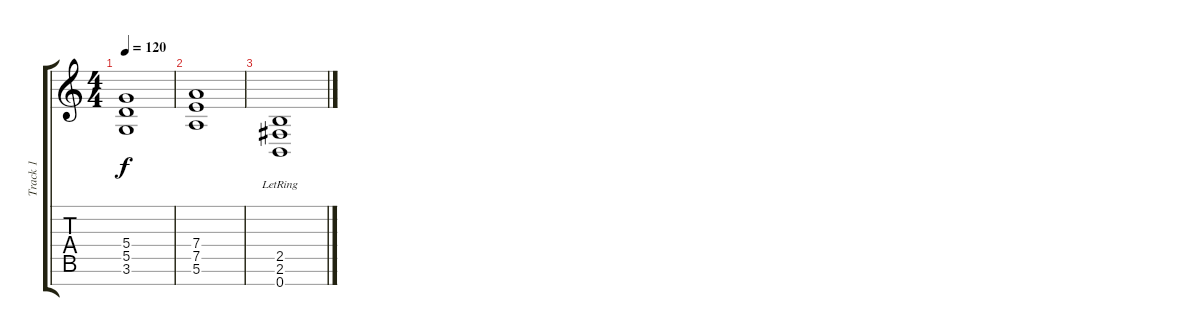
\track ("Track 1" "Track 1") {instrument distortionguitar}
\staff {score tabs}
\tuning (E4 B3 G3 D3 A2 E2 B1) {hide}
\ts (4 4)
\tempo 120
\clef g2
\ks c
(5.4 5.5 3.6).1{dy f} |
(7.4 7.5 5.6).1 |
(2.5{lr} 2.6{lr} 0.7{lr}).1
